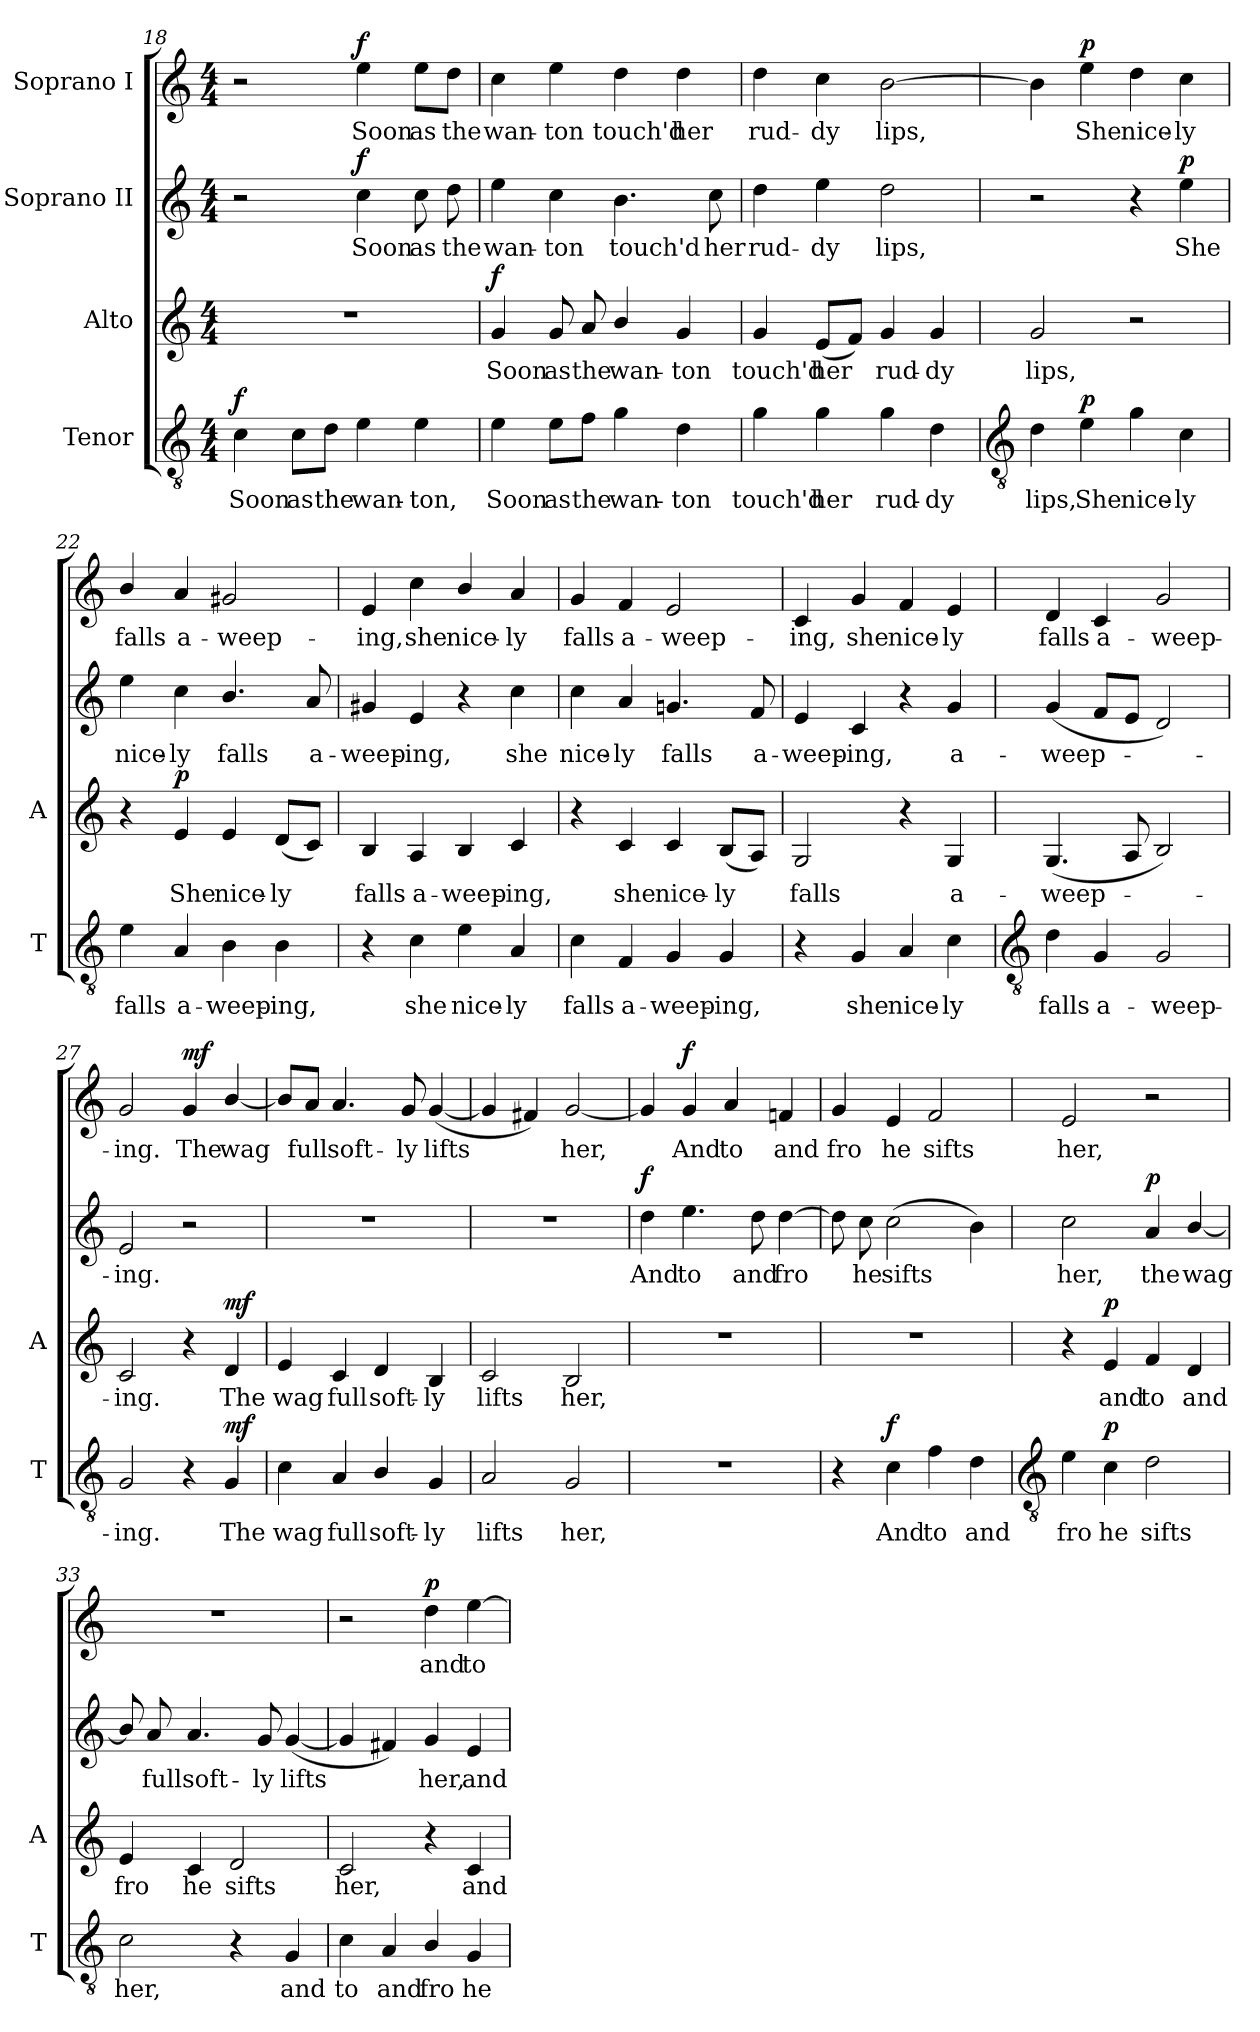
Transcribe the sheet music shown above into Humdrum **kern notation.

**kern	**text	**dynam	**kern	**text	**dynam	**kern	**text	**dynam	**kern	**text	**dynam
*part4	*part4	*part4	*part3	*part3	*part3	*part2	*part2	*part2	*part1	*part1	*part1
*staff4	*staff4	*staff4	*staff3	*staff3	*staff3	*staff2	*staff2	*staff2	*staff1	*staff1	*staff1
*I"Tenor	*	*	*I"Alto	*	*	*I"Soprano II	*	*	*I"Soprano I	*	*
*I'T	*	*	*I'A	*	*	*	*	*	*	*	*
*clefGv2	*	*	*clefG2	*	*	*clefG2	*	*	*clefG2	*	*
*k[]	*	*	*k[]	*	*	*k[]	*	*	*k[]	*	*
*C:	*	*	*C:	*	*	*C:	*	*	*C:	*	*
*M4/4	*	*	*M4/4	*	*	*M4/4	*	*	*M4/4	*	*
=18	=18	=18	=18	=18	=18	=18	=18	=18	=18	=18	=18
!	!LO:LY:b	!LO:DY:b	!	!	!	!	!	!	!	!	!
4c	Soon	f	1r	.	.	2r	.	.	2r	.	.
!	!LO:LY:b	!	!	!	!	!	!	!	!	!	!
8c\L	as	.	.	.	.	.	.	.	.	.	.
!	!LO:LY:b	!	!	!	!	!	!	!	!	!	!
8d\J	the	.	.	.	.	.	.	.	.	.	.
!	!LO:LY:b	!	!	!	!	!	!LO:LY:b	!LO:DY:b	!	!LO:LY:b	!LO:DY:b
4e	wan-	.	.	.	.	4cc	Soon	f	4ee	Soon	f
!	!LO:LY:b	!	!	!	!	!	!LO:LY:b	!	!	!LO:LY:b	!
4e	-ton,	.	.	.	.	8cc	as	.	8ee\L	as	.
!	!	!	!	!	!	!	!LO:LY:b	!	!	!LO:LY:b	!
.	.	.	.	.	.	8dd	the	.	8dd\J	the	.
=19	=19	=19	=19	=19	=19	=19	=19	=19	=19	=19	=19
!	!LO:LY:b	!	!	!LO:LY:b	!LO:DY:b	!	!LO:LY:b	!	!	!LO:LY:b	!
4e	Soon	.	4g	Soon	f	4ee	wan-	.	4cc	wan-	.
!	!LO:LY:b	!	!	!LO:LY:b	!	!	!LO:LY:b	!	!	!LO:LY:b	!
8e\L	as	.	8g	as	.	4cc	-ton	.	4ee	-ton	.
!	!LO:LY:b	!	!	!LO:LY:b	!	!	!	!	!	!	!
8f\J	the	.	8a	the	.	.	.	.	.	.	.
!	!LO:LY:b	!	!	!LO:LY:b	!	!	!LO:LY:b	!	!	!LO:LY:b	!
4g	wan-	.	4b/	wan-	.	4.b	touch'd	.	4dd	touch'd	.
!	!LO:LY:b	!	!	!LO:LY:b	!	!	!	!	!	!LO:LY:b	!
4d	-ton	.	4g	-ton	.	.	.	.	4dd	her	.
!	!	!	!	!	!	!	!LO:LY:b	!	!	!	!
.	.	.	.	.	.	8cc	her	.	.	.	.
=20	=20	=20	=20	=20	=20	=20	=20	=20	=20	=20	=20
!	!LO:LY:b	!	!	!LO:LY:b	!	!	!LO:LY:b	!	!	!LO:LY:b	!
4g	touch'd	.	4g	touch'd	.	4dd	rud-	.	4dd	rud-	.
!	!LO:LY:b	!	!	!LO:LY:b	!	!	!LO:LY:b	!	!	!LO:LY:b	!
4g	her	.	(<8eL	her	.	4ee	-dy	.	4cc	-dy	.
.	.	.	8fJ)	.	.	.	.	.	.	.	.
!	!LO:LY:b	!	!	!LO:LY:b	!	!	!LO:LY:b	!	!	!LO:LY:b	!
4g	rud-	.	4g	rud-	.	2dd	lips,	.	[2b	lips,	.
!	!LO:LY:b	!	!	!LO:LY:b	!	!	!	!	!	!	!
4d	-dy	.	4g	-dy	.	.	.	.	.	.	.
!!LO:LB:g=z
=21	=21	=21	=21	=21	=21	=21	=21	=21	=21	=21	=21
*clefGv2	*	*	*	*	*	*	*	*	*	*	*
!	!LO:LY:b	!	!	!LO:LY:b	!	!	!	!	!	!	!
4d	lips,	.	2g	lips,	.	2r	.	.	4b]	.	.
!	!LO:LY:b	!LO:DY:b	!	!	!	!	!	!	!	!LO:LY:b	!LO:DY:b
4e	She	p	.	.	.	.	.	.	4ee	She	p
!	!LO:LY:b	!	!	!	!	!	!	!	!	!LO:LY:b	!
4g	nice-	.	2r	.	.	4r	.	.	4dd	nice-	.
!	!LO:LY:b	!	!	!	!	!	!LO:LY:b	!LO:DY:b	!	!LO:LY:b	!
4c	-ly	.	.	.	.	4ee	She	p	4cc	-ly	.
=22	=22	=22	=22	=22	=22	=22	=22	=22	=22	=22	=22
!	!LO:LY:b	!	!	!	!	!	!LO:LY:b	!	!	!LO:LY:b	!
4e	falls	.	4r	.	.	4ee	nice-	.	4b/	falls	.
!	!LO:LY:b	!	!	!LO:LY:b	!LO:DY:b	!	!LO:LY:b	!	!	!LO:LY:b	!
4A	a-	.	4e	She	p	4cc	-ly	.	4a	a-	.
!	!LO:LY:b	!	!	!LO:LY:b	!	!	!LO:LY:b	!	!	!LO:LY:b	!
4B	-weep-	.	4e	nice-	.	4.b/	falls	.	2g#X	-weep-	.
!	!LO:LY:b	!	!	!LO:LY:b	!	!	!	!	!	!	!
4B	-ing,	.	(<8dL	-ly	.	.	.	.	.	.	.
!	!	!	!	!	!	!	!LO:LY:b	!	!	!	!
.	.	.	8cJ)	.	.	8a	a-	.	.	.	.
=23	=23	=23	=23	=23	=23	=23	=23	=23	=23	=23	=23
!	!	!	!	!LO:LY:b	!	!	!LO:LY:b	!	!	!LO:LY:b	!
4r	.	.	4B	falls	.	4g#X	-weep-	.	4e	-ing,	.
!	!LO:LY:b	!	!	!LO:LY:b	!	!	!LO:LY:b	!	!	!LO:LY:b	!
4c	she	.	4A	a-	.	4e	-ing,	.	4cc	she	.
!	!LO:LY:b	!	!	!LO:LY:b	!	!	!	!	!	!LO:LY:b	!
4e	nice-	.	4B	-weep-	.	4r	.	.	4b/	nice-	.
!	!LO:LY:b	!	!	!LO:LY:b	!	!	!LO:LY:b	!	!	!LO:LY:b	!
4A	-ly	.	4c/	-ing,	.	4cc	she	.	4a	-ly	.
=24	=24	=24	=24	=24	=24	=24	=24	=24	=24	=24	=24
!	!LO:LY:b	!	!	!	!	!	!LO:LY:b	!	!	!LO:LY:b	!
4c	falls	.	4r	.	.	4cc	nice-	.	4g	falls	.
!	!LO:LY:b	!	!	!LO:LY:b	!	!	!LO:LY:b	!	!	!LO:LY:b	!
4F	a-	.	4c/	she	.	4a	-ly	.	4f	a-	.
!	!LO:LY:b	!	!	!LO:LY:b	!	!	!LO:LY:b	!	!	!LO:LY:b	!
4G	-weep-	.	4c/	nice-	.	4.gn	falls	.	2e	-weep-	.
!	!LO:LY:b	!	!	!LO:LY:b	!	!	!	!	!	!	!
4G	-ing,	.	(<8BL	-ly	.	.	.	.	.	.	.
!	!	!	!	!	!	!	!LO:LY:b	!	!	!	!
.	.	.	8AJ)	.	.	8f	a-	.	.	.	.
=25	=25	=25	=25	=25	=25	=25	=25	=25	=25	=25	=25
!	!	!	!	!LO:LY:b	!	!	!LO:LY:b	!	!	!LO:LY:b	!
4r	.	.	2G	falls	.	4e	-weep-	.	4c	-ing,	.
!	!LO:LY:b	!	!	!	!	!	!LO:LY:b	!	!	!LO:LY:b	!
4G	she	.	.	.	.	4c	-ing,	.	4g	she	.
!	!LO:LY:b	!	!	!	!	!	!	!	!	!LO:LY:b	!
4A	nice-	.	4r	.	.	4r	.	.	4f	nice-	.
!	!LO:LY:b	!	!	!LO:LY:b	!	!	!LO:LY:b	!	!	!LO:LY:b	!
4c	-ly	.	4G	a-	.	4g	a-	.	4e	-ly	.
!!LO:LB:g=z
=26	=26	=26	=26	=26	=26	=26	=26	=26	=26	=26	=26
*clefGv2	*	*	*	*	*	*	*	*	*	*	*
!	!LO:LY:b	!	!	!LO:LY:b	!	!	!LO:LY:b	!	!	!LO:LY:b	!
4d	falls	.	(<4.G	-weep-	.	(<4g	-weep-	.	4d	falls	.
!	!LO:LY:b	!	!	!	!	!	!	!	!	!LO:LY:b	!
4G	a-	.	.	.	.	8fL	.	.	4c	a-	.
.	.	.	8A	.	.	8eJ	.	.	.	.	.
!	!LO:LY:b	!	!	!	!	!	!	!	!	!LO:LY:b	!
2G	-weep-	.	2B)	.	.	2d)	.	.	2g	-weep-	.
=27	=27	=27	=27	=27	=27	=27	=27	=27	=27	=27	=27
!	!LO:LY:b	!	!	!LO:LY:b	!	!	!LO:LY:b	!	!	!LO:LY:b	!
2G	-ing.	.	2c	ing.	.	2e	ing.	.	2g	-ing.	.
!	!	!	!	!	!	!	!	!	!	!LO:LY:b	!LO:DY:b
4r	.	.	4r	.	.	2r	.	.	4g	The	mf
!	!LO:LY:b	!LO:DY:b	!	!LO:LY:b	!LO:DY:b	!	!	!	!	!LO:LY:b	!
4G	The	mf	4d	The	mf	.	.	.	[4b/	wag	.
=28	=28	=28	=28	=28	=28	=28	=28	=28	=28	=28	=28
!	!LO:LY:b	!	!	!LO:LY:b	!	!	!	!	!	!	!
4c	wag	.	4e	wag	.	1r	.	.	8b/L]	.	.
!	!	!	!	!	!	!	!	!	!	!LO:LY:b	!
.	.	.	.	.	.	.	.	.	8a/J	full	.
!	!LO:LY:b	!	!	!LO:LY:b	!	!	!	!	!	!LO:LY:b	!
4A	full	.	4c	full	.	.	.	.	4.a	soft-	.
!	!LO:LY:b	!	!	!LO:LY:b	!	!	!	!	!	!	!
4B/	soft-	.	4d	soft-	.	.	.	.	.	.	.
!	!	!	!	!	!	!	!	!	!	!LO:LY:b	!
.	.	.	.	.	.	.	.	.	8g	-ly	.
!	!LO:LY:b	!	!	!LO:LY:b	!	!	!	!	!	!LO:LY:b	!
4G	-ly	.	4B	-ly	.	.	.	.	(<[4g	lifts	.
=29	=29	=29	=29	=29	=29	=29	=29	=29	=29	=29	=29
!	!LO:LY:b	!	!	!LO:LY:b	!	!	!	!	!	!	!
2A/	lifts	.	2c/	lifts	.	1r	.	.	4g]	.	.
.	.	.	.	.	.	.	.	.	4f#X)	.	.
!	!LO:LY:b	!	!	!LO:LY:b	!	!	!	!	!	!LO:LY:b	!
2G	her,	.	2B	her,	.	.	.	.	[2g	her,	.
=30	=30	=30	=30	=30	=30	=30	=30	=30	=30	=30	=30
!	!	!	!	!	!	!	!LO:LY:b	!LO:DY:b	!	!	!
1r	.	.	1r	.	.	4dd	And	f	4g]	.	.
!	!	!	!	!	!	!	!LO:LY:b	!	!	!LO:LY:b	!LO:DY:b
.	.	.	.	.	.	4.ee	to	.	4g	And	f
!	!	!	!	!	!	!	!	!	!	!LO:LY:b	!
.	.	.	.	.	.	.	.	.	4a	to	.
!	!	!	!	!	!	!	!LO:LY:b	!	!	!	!
.	.	.	.	.	.	8dd	and	.	.	.	.
!	!	!	!	!	!	!	!LO:LY:b	!	!	!LO:LY:b	!
.	.	.	.	.	.	[4dd	fro	.	4fn	and	.
=31	=31	=31	=31	=31	=31	=31	=31	=31	=31	=31	=31
!	!	!	!	!	!	!	!	!	!	!LO:LY:b	!
4r	.	.	1r	.	.	8dd]	.	.	4g	fro	.
!	!	!	!	!	!	!	!LO:LY:b	!	!	!	!
.	.	.	.	.	.	8cc	he	.	.	.	.
!	!LO:LY:b	!LO:DY:b	!	!	!	!	!LO:LY:b	!	!	!LO:LY:b	!
4c	And	f	.	.	.	(>2cc	sifts	.	4e	he	.
!	!LO:LY:b	!	!	!	!	!	!	!	!	!LO:LY:b	!
4f	to	.	.	.	.	.	.	.	2f	sifts	.
!	!LO:LY:b	!	!	!	!	!	!	!	!	!	!
4d	and	.	.	.	.	4b)	.	.	.	.	.
!!LO:LB:g=z
=32	=32	=32	=32	=32	=32	=32	=32	=32	=32	=32	=32
*clefGv2	*	*	*	*	*	*	*	*	*	*	*
!	!LO:LY:b	!	!	!	!	!	!LO:LY:b	!	!	!LO:LY:b	!
4e	fro	.	4r	.	.	2cc	her,	.	2e	her,	.
!	!LO:LY:b	!LO:DY:b	!	!LO:LY:b	!LO:DY:b	!	!	!	!	!	!
4c	he	p	4e	and	p	.	.	.	.	.	.
!	!LO:LY:b	!	!	!LO:LY:b	!	!	!LO:LY:b	!LO:DY:b	!	!	!
2d	sifts	.	4f	to	.	4a	the	p	2r	.	.
!	!	!	!	!LO:LY:b	!	!	!LO:LY:b	!	!	!	!
.	.	.	4d	and	.	[4b/	wag	.	.	.	.
=33	=33	=33	=33	=33	=33	=33	=33	=33	=33	=33	=33
!	!LO:LY:b	!	!	!LO:LY:b	!	!	!	!	!	!	!
2c	her,	.	4e	fro	.	8b/]	.	.	1r	.	.
!	!	!	!	!	!	!	!LO:LY:b	!	!	!	!
.	.	.	.	.	.	8a	full	.	.	.	.
!	!	!	!	!LO:LY:b	!	!	!LO:LY:b	!	!	!	!
.	.	.	4c	he	.	4.a	soft-	.	.	.	.
!	!	!	!	!LO:LY:b	!	!	!	!	!	!	!
4r	.	.	2d	sifts	.	.	.	.	.	.	.
!	!	!	!	!	!	!	!LO:LY:b	!	!	!	!
.	.	.	.	.	.	8g	-ly	.	.	.	.
!	!LO:LY:b	!	!	!	!	!	!LO:LY:b	!	!	!	!
4G	and	.	.	.	.	(<[4g	lifts	.	.	.	.
=34	=34	=34	=34	=34	=34	=34	=34	=34	=34	=34	=34
!	!LO:LY:b	!	!	!LO:LY:b	!	!	!	!	!	!	!
4c	to	.	2c	her,	.	4g]	.	.	2r	.	.
!	!LO:LY:b	!	!	!	!	!	!	!	!	!	!
4A	and	.	.	.	.	4f#X)	.	.	.	.	.
!	!LO:LY:b	!	!	!	!	!	!LO:LY:b	!	!	!LO:LY:b	!LO:DY:b
4B/	fro	.	4r	.	.	4g	her,	.	4dd	and	p
!	!LO:LY:b	!	!	!LO:LY:b	!	!	!LO:LY:b	!	!	!LO:LY:b	!
4G	he	.	4c	and	.	4e	and	.	[4ee	to	.
=	=	=	=	=	=	=	=	=	=	=	=
*-	*-	*-	*-	*-	*-	*-	*-	*-	*-	*-	*-
